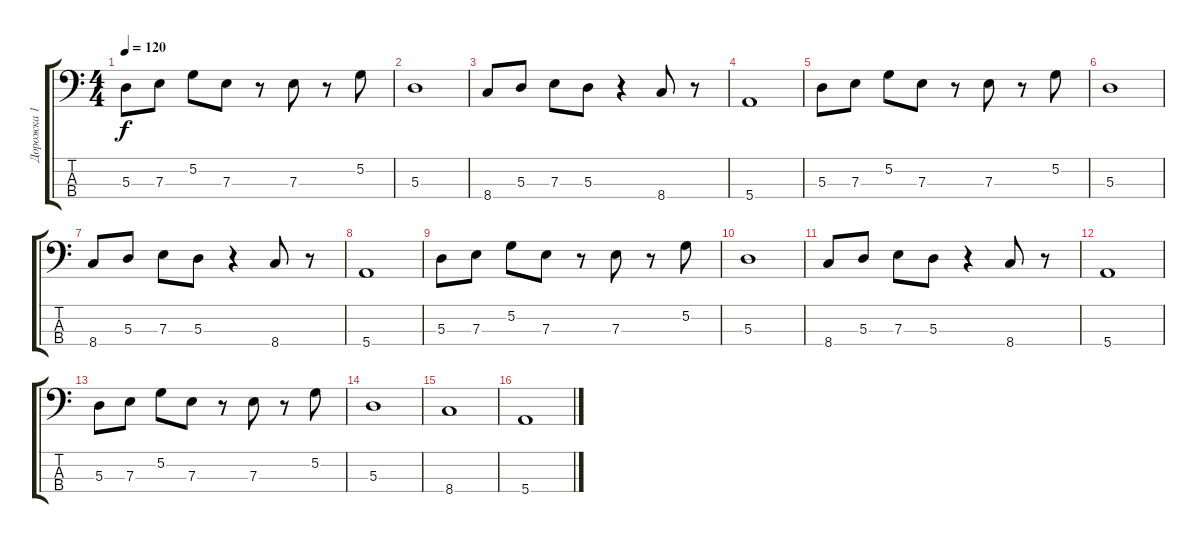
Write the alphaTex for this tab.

\track ("Дорожка 1" "Дорожка 1") {instrument electricbassfinger}
\staff {score tabs}
\tuning (G2 D2 A1 E1) {hide}
\ts (4 4)
\tempo 120
\clef f4
\ks c
5.3.8{dy f} 7.3.8 5.2.8 7.3.8 r.8 7.3.8 r.8 5.2.8 |
5.3.1 |
8.4.8 5.3.8 7.3.8 5.3.8 r.4 8.4.8 r.8 |
5.4.1 |
5.3.8 7.3.8 5.2.8 7.3.8 r.8 7.3.8 r.8 5.2.8 |
5.3.1 |
8.4.8 5.3.8 7.3.8 5.3.8 r.4 8.4.8 r.8 |
5.4.1 |
5.3.8 7.3.8 5.2.8 7.3.8 r.8 7.3.8 r.8 5.2.8 |
5.3.1 |
8.4.8 5.3.8 7.3.8 5.3.8 r.4 8.4.8 r.8 |
5.4.1 |
5.3.8 7.3.8 5.2.8 7.3.8 r.8 7.3.8 r.8 5.2.8 |
5.3.1 |
8.4.1 |
5.4.1
